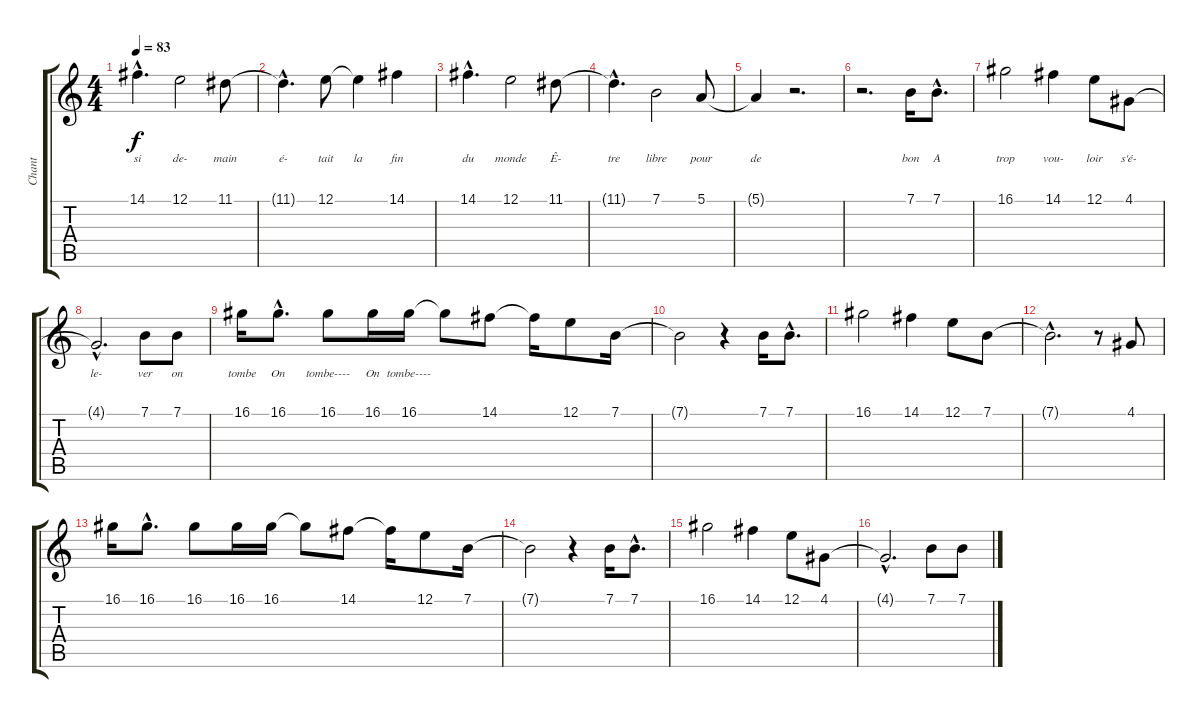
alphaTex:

\track ("Chant" "Chant") {instrument piccolo}
\staff {score tabs}
\tuning (E4 B3 G3 D3 A2 E2) {hide}
\ts (4 4)
\tempo 83
\clef g2
\ks c
14.1{hac}.4{d lyrics (0 "si") lyrics (1 "") lyrics (2 "") lyrics (3 "") lyrics (4 "") dy f} 12.1.2{lyrics (0 "de-") lyrics (1 "") lyrics (2 "") lyrics (3 "") lyrics (4 "")} 11.1.8{lyrics (0 "main") lyrics (1 "") lyrics (2 "") lyrics (3 "") lyrics (4 "")} |
11.1{hac t}.4{d lyrics (0 "é-") lyrics (1 "") lyrics (2 "") lyrics (3 "") lyrics (4 "")} 12.1.8{lyrics (0 "tait") lyrics (1 "") lyrics (2 "") lyrics (3 "") lyrics (4 "")} 12.1{t}.4{lyrics (0 "la") lyrics (1 "") lyrics (2 "") lyrics (3 "") lyrics (4 "")} 14.1.4{lyrics (0 "fin") lyrics (1 "") lyrics (2 "") lyrics (3 "") lyrics (4 "")} |
14.1{hac}.4{d lyrics (0 "du") lyrics (1 "") lyrics (2 "") lyrics (3 "") lyrics (4 "")} 12.1.2{lyrics (0 "monde") lyrics (1 "") lyrics (2 "") lyrics (3 "") lyrics (4 "")} 11.1.8{lyrics (0 "Ê-") lyrics (1 "") lyrics (2 "") lyrics (3 "") lyrics (4 "")} |
11.1{hac t}.4{d lyrics (0 "tre") lyrics (1 "") lyrics (2 "") lyrics (3 "") lyrics (4 "")} 7.1.2{lyrics (0 "libre") lyrics (1 "") lyrics (2 "") lyrics (3 "") lyrics (4 "")} 5.1.8{lyrics (0 "pour") lyrics (1 "") lyrics (2 "") lyrics (3 "") lyrics (4 "")} |
5.1{t}.4{lyrics (0 "de") lyrics (1 "") lyrics (2 "") lyrics (3 "") lyrics (4 "")} r.2{d} |
r.2{d} 7.1.16{lyrics (0 "bon") lyrics (1 "") lyrics (2 "") lyrics (3 "") lyrics (4 "")} 7.1{hac}.8{d lyrics (0 "A") lyrics (1 "") lyrics (2 "") lyrics (3 "") lyrics (4 "")} |
16.1.2{lyrics (0 "trop") lyrics (1 "") lyrics (2 "") lyrics (3 "") lyrics (4 "")} 14.1.4{lyrics (0 "vou-") lyrics (1 "") lyrics (2 "") lyrics (3 "") lyrics (4 "")} 12.1.8{lyrics (0 "loir") lyrics (1 "") lyrics (2 "") lyrics (3 "") lyrics (4 "")} 4.1.8{lyrics (0 "s'é-") lyrics (1 "") lyrics (2 "") lyrics (3 "") lyrics (4 "")} |
4.1{hac t}.2{d lyrics (0 "le-") lyrics (1 "") lyrics (2 "") lyrics (3 "") lyrics (4 "")} 7.1.8{lyrics (0 "ver") lyrics (1 "") lyrics (2 "") lyrics (3 "") lyrics (4 "")} 7.1.8{lyrics (0 "on") lyrics (1 "") lyrics (2 "") lyrics (3 "") lyrics (4 "")} |
16.1.16{lyrics (0 "tombe") lyrics (1 "") lyrics (2 "") lyrics (3 "") lyrics (4 "")} 16.1{hac}.8{d lyrics (0 "On") lyrics (1 "") lyrics (2 "") lyrics (3 "") lyrics (4 "")} 16.1.8{lyrics (0 "tombe----") lyrics (1 "") lyrics (2 "") lyrics (3 "") lyrics (4 "")} 16.1.16{lyrics (0 "On") lyrics (1 "") lyrics (2 "") lyrics (3 "") lyrics (4 "")} 16.1.16{lyrics (0 "tombe----") lyrics (1 "") lyrics (2 "") lyrics (3 "") lyrics (4 "")} 16.1{t}.8 14.1.8 14.1{t}.16 12.1.8 7.1.16 |
7.1{t}.2 r.4 7.1.16 7.1{hac}.8{d} |
16.1.2 14.1.4 12.1.8 7.1.8 |
7.1{hac t}.2{d} r.8 4.1.8 |
16.1.16 16.1{hac}.8{d} 16.1.8 16.1.16 16.1.16 16.1{t}.8 14.1.8 14.1{t}.16 12.1.8 7.1.16 |
7.1{t}.2 r.4 7.1.16 7.1{hac}.8{d} |
16.1.2 14.1.4 12.1.8 4.1.8 |
4.1{hac t}.2{d} 7.1.8 7.1.8
